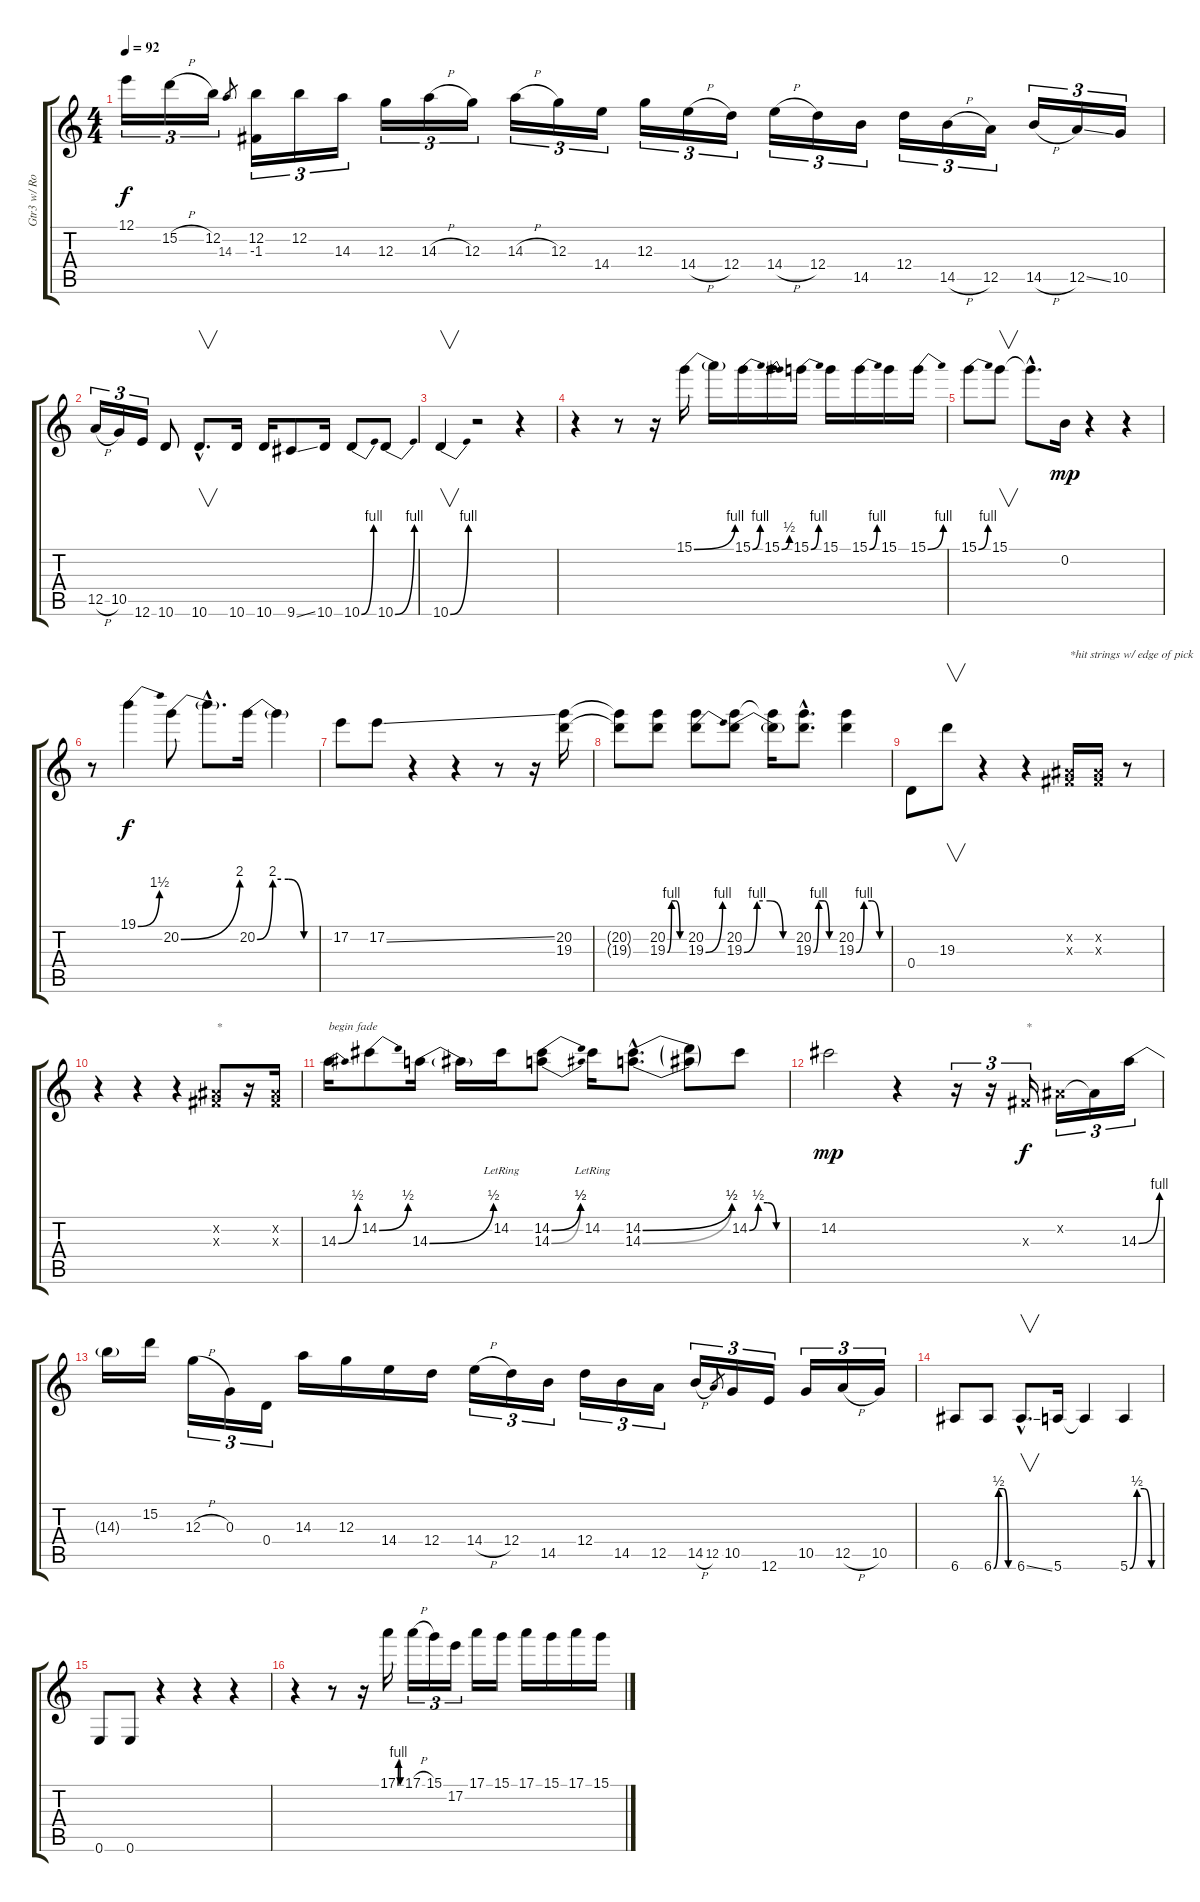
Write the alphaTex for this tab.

\track ("Gtr3 w/ Rotating Speaker" "Gtr3 w/ Ro") {instrument distortionguitar}
\staff {score tabs}
\tuning (E4 B3 G3 D3 A2 E2) {hide}
\ts (4 4)
\tempo 92
\clef g2
\ks c
12.1.16{tu (3 2) dy f} 15.2{h}.16{tu (3 2)} 12.2.16{tu (3 2)} 14.3.8{gr} (12.2 -1.3).16{tu (3 2)} 12.2.16{tu (3 2)} 14.3.16{tu (3 2)} 12.3.16{tu (3 2)} 14.3{h}.16{tu (3 2)} 12.3.16{tu (3 2)} 14.3{h}.16{tu (3 2)} 12.3.16{tu (3 2)} 14.4.16{tu (3 2)} 12.3.16{tu (3 2)} 14.4{h}.16{tu (3 2)} 12.4.16{tu (3 2)} 14.4{h}.16{tu (3 2)} 12.4.16{tu (3 2)} 14.5.16{tu (3 2)} 12.4.16{tu (3 2)} 14.5{h}.16{tu (3 2)} 12.5.16{tu (3 2)} 14.5{h}.16{tu (3 2)} 12.5{ss}.16{tu (3 2)} 10.5.16{tu (3 2)} |
12.5{h}.16{tu (3 2)} 10.5.16{tu (3 2)} 12.6.16{tu (3 2)} 10.6.8 10.6{hac}.8{v d} 10.6.16 10.6.16 9.6{ss}.8 10.6.16 10.6{be (bend 0 0 60 4)}.8 10.6{be (bend 0 0 60 4)}.8 |
10.6{be (bend 0 0 60 4)}.4{v} r.2 r.4 |
r.4 r.8 r.16 15.1{be (bend 0 0 60 4)}.16 15.1{t}.16 15.1{be (bend 0 0 60 4)}.16 15.1{be (bend 0 0 60 2)}.16 15.1{be (bend 0 0 60 4)}.16 15.1.16 15.1{be (bend 0 0 60 4)}.16 15.1.16 15.1{be (bend 0 0 60 4)}.16 |
15.1{be (bend 0 0 60 4)}.8 15.1.8{v} 15.1{hac t}.8{d} 0.2.16{dy mp} r.4 r.4 |
r.8 19.1{be (bend 0 0 60 6)}.4{dy f} 20.2{be (bend 0 0 60 8)}.8 20.2{hac t}.8{d} 20.2{be (custom 0 0 15 8 30 8 45 0 60 0)}.16 20.2{t}.4 |
17.2.8 17.2{ss}.8 r.4 r.4 r.8 r.16 (20.2 19.3).16 |
(20.2{t} 19.3{t}).8 (20.2 19.3{be (custom 0 0 15 4 30 4 45 0 60 0)}).8 (20.2 19.3{be (bend 0 0 60 4)}).8 (20.2 19.3{be (custom 0 0 15 4 30 4 45 0 60 0)}).8 (20.2{t} 19.3{t}).16 (20.2{hac} 19.3{be (custom 0 0 15 4 30 4 45 0 60 0) hac}).8{d} (20.2 19.3{be (custom 0 0 15 4 30 4 45 0 60 0)}).4 |
0.4.8 19.3.8{v} r.4 r.4 (-1.2{x} -1.3{x}).16{txt "*hit strings w/ edge of pick"} (-1.2{x} -1.3{x}).16 r.8 |
r.4 r.4 r.4 (-1.2{x} -1.3{x}).8{txt "*"} r.16 (-1.2{x} -1.3{x}).16 |
14.3{be (bend 0 0 60 2)}.16{txt "begin fade"} 14.2{be (bend 0 0 60 2)}.8 14.3{be (bend 0 0 60 2)}.16 14.3{t}.16 14.2{lr}.16 (14.2{be (bend 0 0 60 2)} 14.3{be (bend 0 0 60 2)}).8 14.2{lr}.16 (14.2{be (bend 0 0 60 2) hac} 14.3{be (bend 0 0 60 2) hac}).8{d} (14.2{t} 14.3{t}).8 14.2{be (custom 0 0 15 2 30 2 45 0 60 0)}.8 |
14.2.2{dy mp} r.4 r.16{tu (3 2)} r.16{tu (3 2)} -1.3{x}.16{tu (3 2) txt "*" dy f} -1.2{x}.16{tu (3 2)} -1.2{t}.16{tu (3 2)} 14.3{be (bend 0 0 60 4)}.16{tu (3 2)} |
14.3{t}.16 15.2.16 12.3{h}.16{tu (3 2)} 0.3.16{tu (3 2)} 0.4.16{tu (3 2)} 14.3.16 12.3.16 14.4.16 12.4.16 14.4{h}.16{tu (3 2)} 12.4.16{tu (3 2)} 14.5.16{tu (3 2)} 12.4.16{tu (3 2)} 14.5.16{tu (3 2)} 12.5.16{tu (3 2)} 14.5{h}.16{tu (3 2)} 12.5.8{gr} 10.5.16{tu (3 2)} 12.6.16{tu (3 2)} 10.5.16{tu (3 2)} 12.5{h}.16{tu (3 2)} 10.5.16{tu (3 2)} |
6.6.8 6.6{be (custom 0 0 15 2 30 2 45 0 60 0)}.8 6.6{ss hac}.8{v d} 5.6.16 5.6{t}.4 5.6{be (custom 0 0 15 2 30 2 45 0 60 0)}.4 |
0.6.8 0.6.8 r.4 r.4 r.4 |
r.4 r.8 r.16 17.1{be (custom 0 0 15 4 30 4 45 0 60 0)}.16 17.1{h}.16{tu (3 2)} 15.1.16{tu (3 2)} 17.2.16{tu (3 2)} 17.1.16 15.1.16 17.1.16 15.1.16 17.1.16 15.1.16
